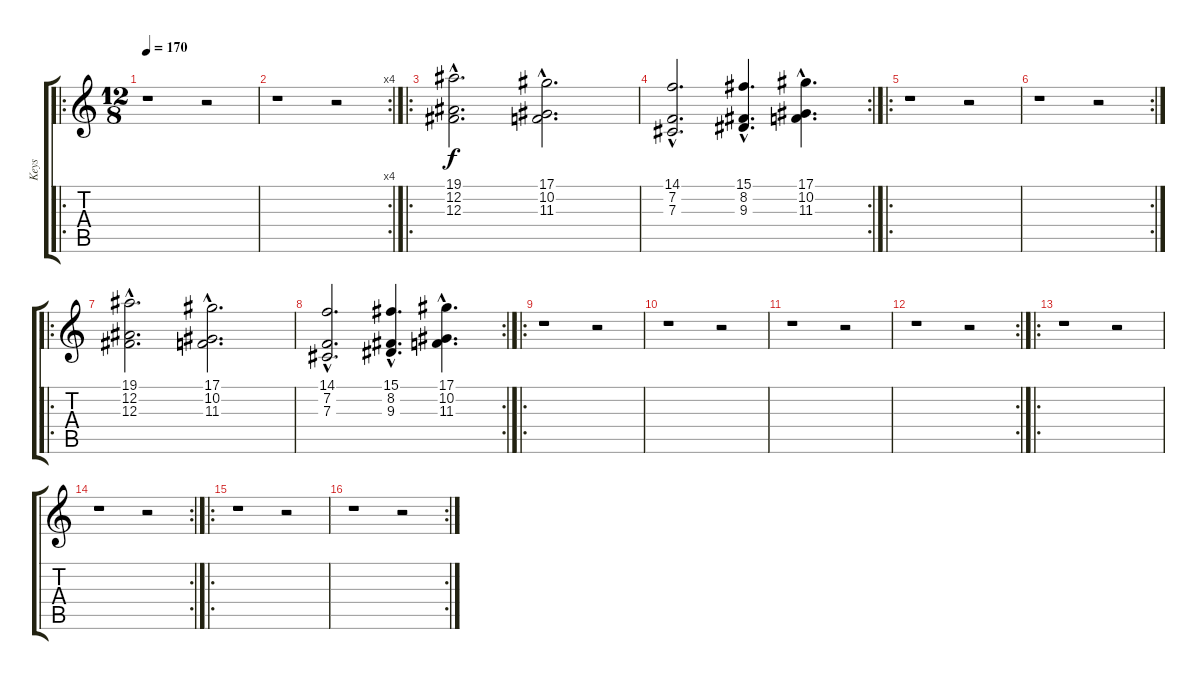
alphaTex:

\track ("Keys" "Keys") {instrument stringensemble1}
\staff {score tabs}
\tuning (Eb4 Bb3 Gb3 Db3 Ab2 Eb2) {hide}
\ro
\ts (12 8)
\tempo 170
\clef g2
\ks c
r.1{dy f instrument stringensemble1} r.2 |
\rc 4
r.1 r.2 |
\ro
(19.1{hac} 12.2{hac} 12.3{hac}).2{d volume 10} (17.1{hac} 10.2{hac} 11.3{hac}).2{d} |
\rc 2
(14.1{hac} 7.2{hac} 7.3{hac}).2{d volume 10} (15.1{hac} 8.2{hac} 9.3{hac}).4{d} (17.1{hac} 10.2{hac} 11.3{hac}).4{d} |
\ro
r.1 r.2 |
\rc 2
r.1 r.2 |
\ro
(19.1{hac} 12.2{hac} 12.3{hac}).2{d volume 10} (17.1{hac} 10.2{hac} 11.3{hac}).2{d} |
\rc 2
(14.1{hac} 7.2{hac} 7.3{hac}).2{d volume 10} (15.1{hac} 8.2{hac} 9.3{hac}).4{d} (17.1{hac} 10.2{hac} 11.3{hac}).4{d} |
\ro
r.1 r.2 |
r.1 r.2 |
r.1 r.2 |
\rc 2
r.1 r.2 |
\ro
r.1 r.2 |
\rc 2
r.1 r.2 |
\ro
r.1 r.2 |
\rc 2
r.1 r.2
